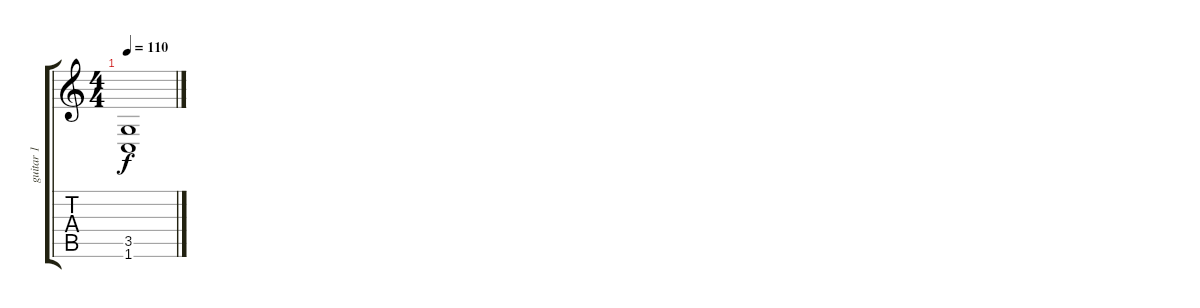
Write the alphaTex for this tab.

\track ("guitar 1" "guitar 1") {instrument distortionguitar}
\staff {score tabs}
\tuning (B3 Gb3 D3 A2 E2 B1) {hide}
\ts (4 4)
\tempo 110
\clef g2
\ks c
(3.5{t} 1.6{t}).1{dy f}
